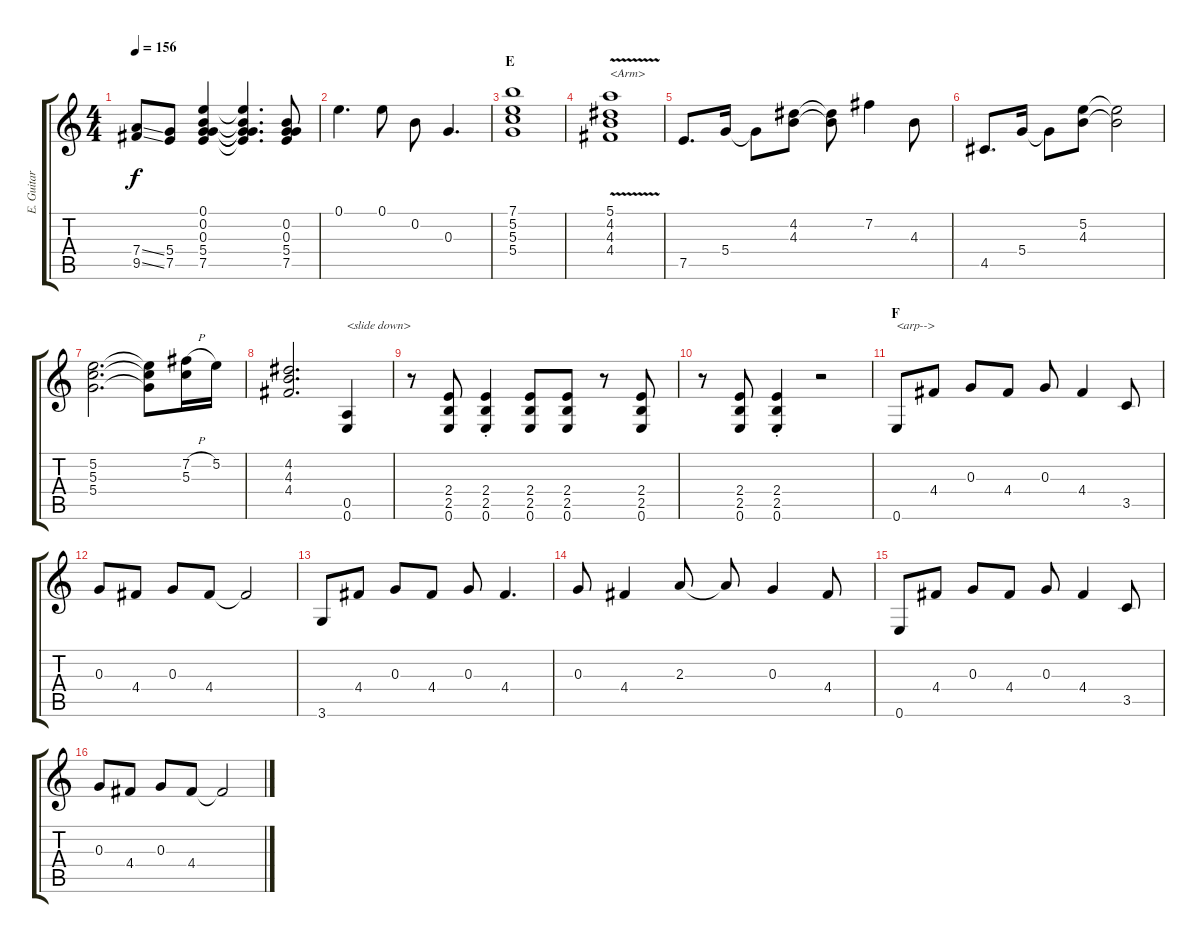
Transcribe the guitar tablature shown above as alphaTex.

\track ("E. Guitar III" "E. Guitar ") {instrument overdrivenguitar}
\staff {score tabs}
\tuning (E4 B3 G3 D3 A2 E2) {hide}
\ts (4 4)
\tempo 156
\clef g2
\ks c
(7.4{ss t} 9.5{ss t}).8{dy f} (5.4 7.5).8 (0.1 0.2 0.3 5.4 7.5).4 (0.1{t} 0.2{t} 0.3{t} 5.4{t} 7.5{t}).4{d} (0.2 0.3 5.4 7.5).8 |
0.1.4{d} 0.1.8 0.2.8 0.3.4{d} |
\section ("" "E")
(7.1 5.2 5.3 5.4).1 |
(5.1{v} 4.2{v} 4.3{v} 4.4{v}).1{txt "<Arm>"} |
7.5.8{d} 5.4.16 5.4{t}.8 (4.2 4.3).8 (4.2{t} 4.3{t}).8 7.2.4 4.3.8 |
4.5.8{d} 5.4.16 5.4{t}.8 (5.2 4.3).8 (5.2{t} 4.3{t}).2 |
(5.2 5.3 5.4).2{d} (5.2{t} 5.3{t} 5.4{t}).8 (7.2{h} 5.3).16 5.2.16 |
(4.2 4.3 4.4).2{d} (0.5 0.6).4{txt "<slide down>"} |
r.8 (2.4 2.5 0.6).8 (2.4{st} 2.5{st} 0.6{st}).4 (2.4 2.5 0.6).8 (2.4 2.5 0.6).8 r.8 (2.4 2.5 0.6).8 |
r.8 (2.4 2.5 0.6).8 (2.4{st} 2.5{st} 0.6{st}).4 r.2 |
\section ("" "F")
0.6.8{txt "<arp-->"} 4.4.8 0.3.8 4.4.8 0.3.8 4.4.4 3.5.8 |
0.3.8 4.4.8 0.3.8 4.4.8 4.4{t}.2 |
3.6.8 4.4.8 0.3.8 4.4.8 0.3.8 4.4.4{d} |
0.3.8 4.4.4 2.3.8 2.3{t}.8 0.3.4 4.4.8 |
0.6.8 4.4.8 0.3.8 4.4.8 0.3.8 4.4.4 3.5.8 |
0.3.8 4.4.8 0.3.8 4.4.8 4.4{t}.2
